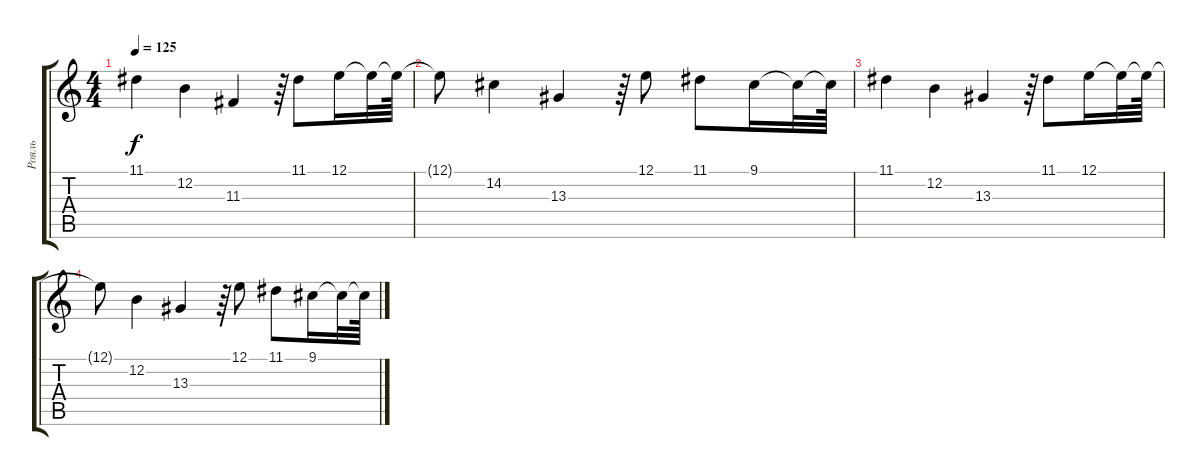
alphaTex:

\track ("Рояль" "Рояль") {instrument electricgrandpiano}
\staff {score tabs}
\tuning (E4 B3 G3 D3 A2 E2) {hide}
\ts (4 4)
\tempo 125
\clef g2
\ks c
11.1.4{dy f} 12.2.4 11.3.4 r.64 11.1.8 12.1.16 12.1{t}.32 12.1{t}.64 |
12.1{t}.8 14.2.4 13.3.4 r.64 12.1.8 11.1.8 9.1.16 9.1{t}.32 9.1{t}.64 |
11.1.4 12.2.4 13.3.4 r.64 11.1.8 12.1.16 12.1{t}.32 12.1{t}.64 |
12.1{t}.8 12.2.4 13.3.4 r.64 12.1.8 11.1.8 9.1.16 9.1{t}.32 9.1{t}.64
